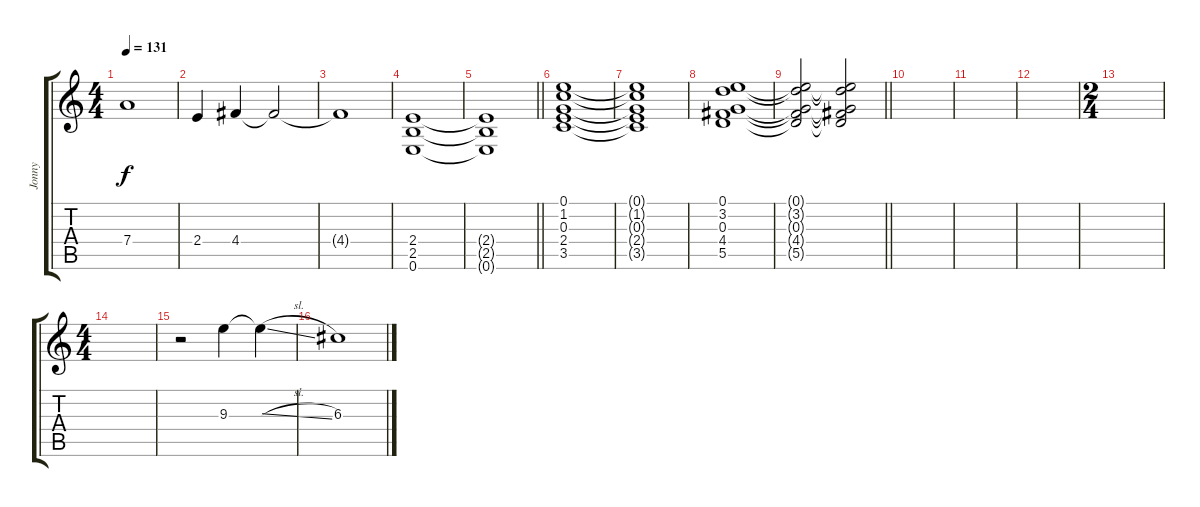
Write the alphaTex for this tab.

\track ("Jonny" "Jonny") {instrument electricguitarclean}
\staff {score tabs}
\tuning (E4 B3 G3 D3 A2 E2) {hide}
\ts (4 4)
\tempo 131
\clef g2
\ks c
7.4{t}.1{dy f} |
2.4.4 4.4.4 4.4{t}.2{volume 0} |
4.4{t}.1 |
(2.4 2.5 0.6).1{volume 13} |
\barLineRight lightlight
(2.4{t} 2.5{t} 0.6{t}).1 |
(0.1 1.2 0.3 2.4 3.5).1{balance 2} |
(0.1{t} 1.2{t} 0.3{t} 2.4{t} 3.5{t}).1 |
(0.1 3.2 0.3 4.4 5.5).1 |
\barLineRight lightlight
(0.1{t} 3.2{t} 0.3{t} 4.4{t} 5.5{t}).2 (0.1{t} 3.2{t} 0.3{t} 4.4{t} 5.5{t}).2{volume 0} |
|
|
|
\ts (2 4)
|
\ts (4 4)
|
r.2 9.3.4 9.3{sl t}.4 |
6.3.1
